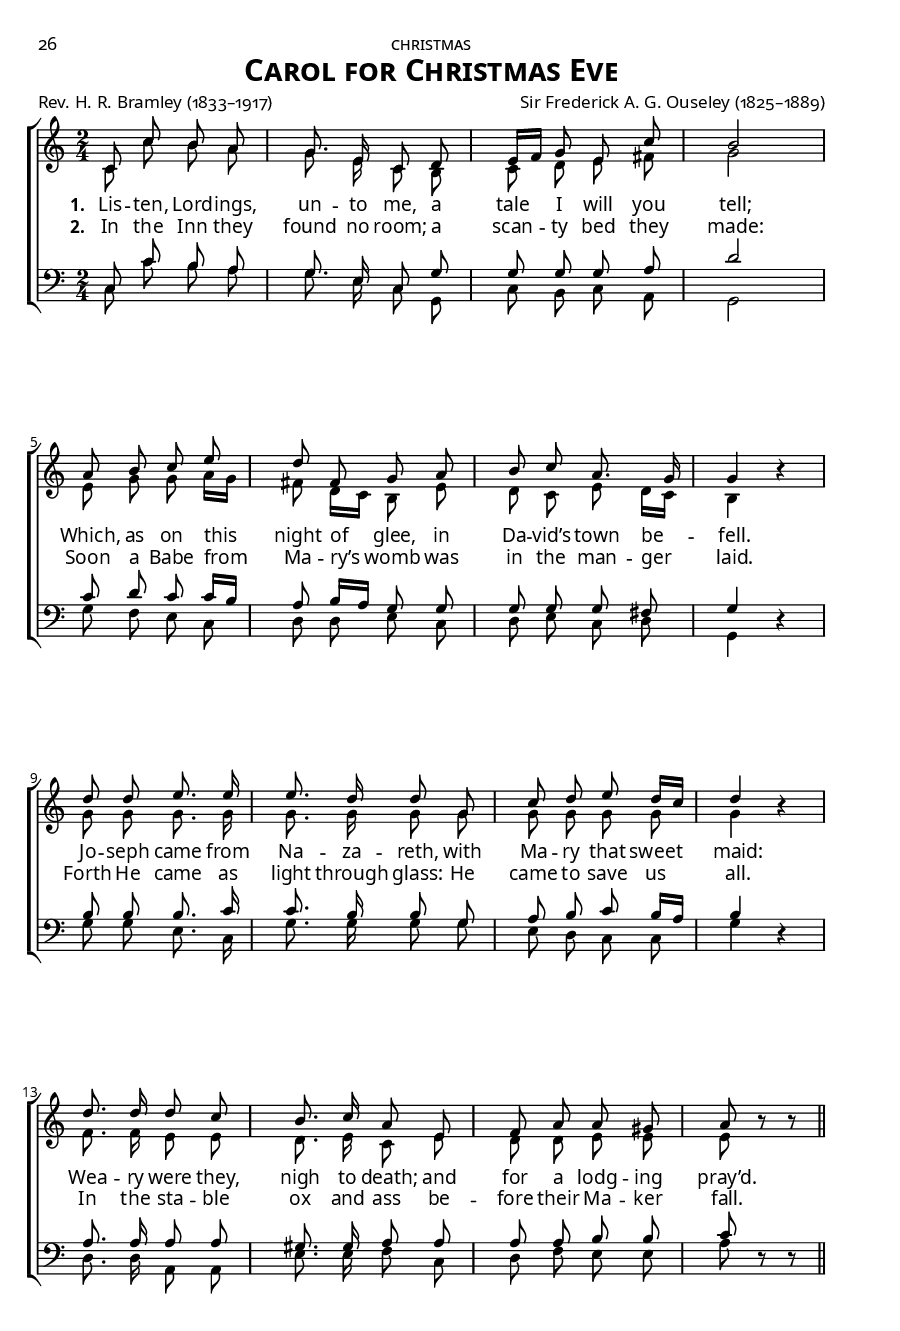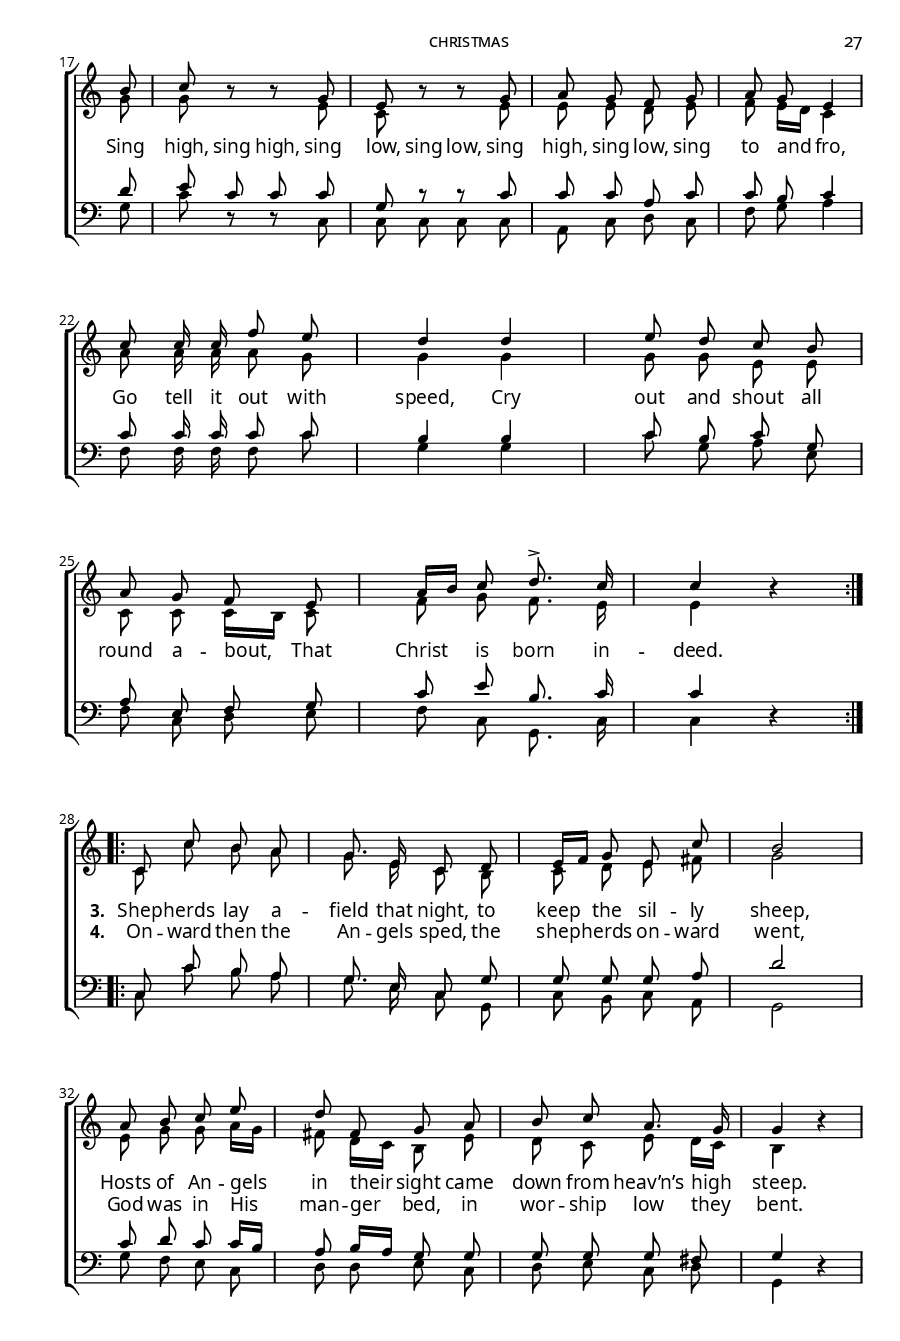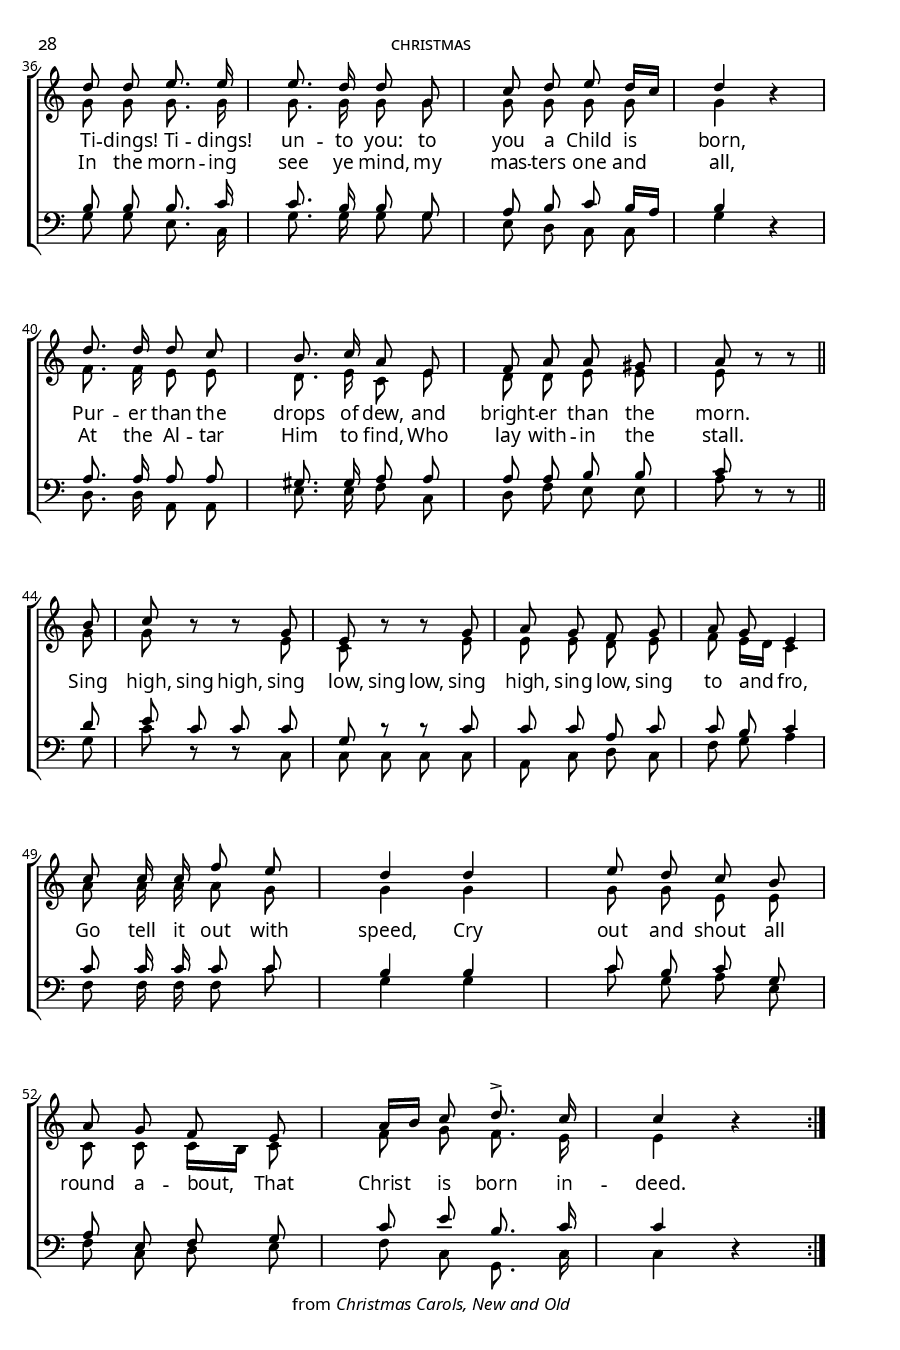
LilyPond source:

\version "2.14.2"
\include "util.ly"
\header {
  title = \markup{\override #'(font-name . "Garamond Premier Pro Semibold"){ \abs-fontsize #15 \smallCapsOldStyle"Carol for Christmas Eve"}}
  poet = \markup\oldStyleNum"Rev. H. R. Bramley (1833–1917)"
  composer = \markup\oldStyleNum"Sir Frederick A. G. Ouseley (1825–1889)"
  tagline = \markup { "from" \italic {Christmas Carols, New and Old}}
}
\paper {
  %print-all-headers = ##f
  paper-height = 9\in
  paper-width = 6\in
  indent = 0\in
  %system-system-spacing = #'((basic-distance . 10) (padding . 0))
  %system-system-spacing =
  %  #'((basic-distance . 0)
  %     (minimum-distance . 0)
  %     (padding . -5)
  %     (stretchability . 100))
  ragged-last-bottom = ##f
  ragged-bottom = ##f
  two-sided = ##t
  inner-margin = 0.5\in
  outer-margin = 0.25\in
  top-margin = 0.25\in
  bottom-margin = 0.25\in
  first-page-number = #026
  print-first-page-number = ##t
  headerLine = \markup{\override #'(font-name . "Garamond Premier Pro") \smallCapsOldStyle"christmas"}
  oddHeaderMarkup = \markup\fill-line{
     \override #'(font-name . "Garamond Premier Pro")\abs-fontsize #8.5
     \combine 
        \fill-line{"" \on-the-fly #print-page-number-check-first
        \oldStylePageNum""
        }
        \fill-line{\headerLine}
  }
  evenHeaderMarkup = \markup {
     \override #'(font-name . "Garamond Premier Pro")\abs-fontsize #8.5
     \combine
        \on-the-fly #print-page-number-check-first
        \oldStylePageNum""
        \fill-line{\headerLine}
  }
}
#(set-global-staff-size 15) \paper{ #(define fonts (make-pango-font-tree "GoudyOlSt BT" "Garamond Premier Pro" "Garamond Premier Pro" (/ 15 20))) }
global = {
  \key c \major
  \time 2/4
  \autoBeamOff
}

sopMusic = \relative c' {
  \repeat volta 2 {
    c8 c' b a |
    g8. e16 c8 d |
    e16[ f] g8 e c' |
    b2 |
    a8 b c e | 
    
    d fis, g a |
    b c a8. g16 |
    g4 b\rest |
    d8 d e8. e16 |
    e8. d16 d8 g, | 
    
    c d e d16[ c] |
    d4 b\rest |
    d8. d16 d8 c |
    b8. c16 a8 e |
    f a a gis | 
    
    \partial 4. a b\rest b\rest \bar "||" \break
    \partial 8 b |
    c b\rest b\rest g |
    e b'\rest b\rest g |
    a g f g |
    a g e4 | \break
    
    c'8 c16 c f8 e |
    d4 d |
    e8 d c b |
    a g f e |
    a16[ b] c8 d8.-> c16 |
    c4 b\rest \break
  }
}
sopWords = \lyricmode {
  
}

altoMusic = \relative c' {
  c8 c' b a |
  g8. e16 c8 b |
  c d e fis |
  g2 |
  e8 g g a16[ g] |
  
  fis8 d16[ c] b8 e |
  d c e d16[ c] |
  b4 s |
  g'8 g g8. g16 |
  g8. g16 g8 g |
  
  g g g g |
  g4 s |
  f8. f16 e8 e |
  d8. e16 c8 e |
  d d e e |
  
  e s s g |
  g s s e |
  c s s e |
  e e d e |
  f e16[ d] c4 |
  
  a'8 a16 a a8 g |
  g4 g |
  g8 g e e |
  c c c16[ b] c8 |
  f g f8. e16 |
  e4 s
}
altoWords = \lyricmode {
  \dropLyricsVII
  \set stanza = #"1. "
  Lis -- ten, Lord -- ings, un -- to me, a tale I will you tell;
  Which, as on this night of glee, in Da -- vid’s town be -- fell.
  Jo -- seph came from Na -- za -- reth, with Ma -- ry that sweet maid:
  Wea -- ry were they, nigh to death; and for a lodg -- ing pray’d.
  
  \set associatedVoice = "tenors"
  Sing high, sing high,
  \set associatedVoice = "basses" sing low,
  sing low, sing high, sing low,
  \unset associatedVoice
  sing to and fro,
  Go tell it out with speed, Cry out and shout all round a -- bout,
  That Christ is born in -- deed.
  
  
  \set stanza = #"3. "
  Shep -- herds lay a -- field that night, to keep the sil -- ly sheep,
  Hosts of An -- gels in their sight came down from heav’n’s high steep.
  Ti -- dings! Ti -- dings! un -- to you: to you a Child is born,
  Pur -- er than the drops of dew, and bright -- er than the morn.
  
  \set associatedVoice = "tenors"
  Sing high, sing high,
  \set associatedVoice = "basses" sing low,
  sing low, sing high, sing low,
  \unset associatedVoice
  sing to and fro,
  Go tell it out with speed, Cry out and shout all round a -- bout,
  That Christ is born in -- deed.
}
altoWordsII = \lyricmode {
  \dropLyricsVII
%\markup\italic
  \set stanza = #"2. "
  In the Inn they found no room; a scan  -- ty bed they made:
  Soon a Babe from Ma -- ry’s womb was in the man -- ger laid.
  Forth He came as light through glass: He came to save us all.
  In the sta -- ble ox and ass be -- fore their Ma -- ker fall.
  
  \repeat unfold 32 \skip1
  
  \set stanza = #"4. "
  On -- ward then the An -- gels sped, the shep -- herds on -- ward went,
  God was in His man -- ger bed, in wor -- ship low they bent.
  In the morn -- ing see ye mind, my mas -- ters one and all,
  At the Al -- tar Him to find, Who lay with -- in the stall.
}
altoWordsIII = \lyricmode {
}
altoWordsIV = \lyricmode {
}
altoWordsV = \lyricmode {
  \set stanza = #"5. "
  \set ignoreMelismata = ##t
}
altoWordsVI = \lyricmode {
  \set stanza = #"6. "
  \set ignoreMelismata = ##t
}
tenorMusic = \relative c {
  c8 c' b a |
  g8. e16 c8 g' |
  g g g a |
  d2 |
  c8 d c c16[ b] |
  
  a8 b16[ a] g8 g |
  g g g fis |
  g4 s |
  b8 b b8. c16 |
  c8. b16 b8 g |
  
  a b c b16[ a] |
  b4 s |
  a8. a16 a8 a |
  gis8. gis16 a8 a |
  a a b b |
  
  c8 s s d |
  e c c c |
  g c\rest c\rest c |
  c c a c |
  c b c4 |
  
  c8 c16 c c8 c |
  b4 b |
  c8 b c g |
  a e f g |
  c e b8. c16 |
  c4 s
}
tenorWords = \lyricmode {
}
tenorWordsBass = \lyricmode {
}

bassMusic = \relative c {
  c8 c' b a |
  g8. e16 c8 g |
  c b c a |
  g2 |
  g'8 f e c |
  
  d d e c |
  d e c d |
  g,4 d'\rest |
  g8 g e8. c16 |
  g'8. g16 g8 g |
  
  e d c c |
  g'4 d\rest |
  d8. d16 a8 a |
  e'8. e16 f8 c |
  d f e e |
  
  a d,\rest d\rest g |
  c d,\rest d\rest c |
  c c c c |
  a c d c |
  f g a4 |
  
  f8 f16 f f8 c' |
  g4 g |
  c8 g a e |
  f c d e |
  f c g8. c16 c4 d\rest
}
bassWords = \lyricmode {

}

pianoRH = \relative c' {
  
}
pianoLH = \relative c' {
  
}

\score {
  <<
   \new ChoirStaff <<
%    \new Lyrics = sopranos \with { \override VerticalAxisGroup #'nonstaff-relatedstaff-spacing = #'((basic-distance . 1)) }
    \new Staff = women <<
      \new Voice = "sopranos" { \voiceOne << \global \repeat unfold 2 \sopMusic >> }
      \new Voice = "altos" { \voiceTwo << \global \repeat unfold 2 \altoMusic >> }
    >>
   \new Staff = men <<
      \clef bass
      \new Voice = "tenors" { \voiceOne << \global \repeat unfold 2 \tenorMusic >> }
      \new Voice = "basses" { \voiceTwo << \global \repeat unfold 2 \bassMusic >> }
    >>
    \new Lyrics \with { alignAboveContext = #"women" \override VerticalAxisGroup #'nonstaff-relatedstaff-spacing = #'((basic-distance . 1))} \lyricsto "sopranos" \sopWords
     \new Lyrics = "altosVI"  \with { alignBelowContext = #"women" \override VerticalAxisGroup #'nonstaff-relatedstaff-spacing = #'((basic-distance . 1))} \lyricsto "altos" \altoWordsVI
    \new Lyrics = "altosV"  \with { alignBelowContext = #"women" \override VerticalAxisGroup #'nonstaff-relatedstaff-spacing = #'((basic-distance . 1))} \lyricsto "altos" \altoWordsV
    \new Lyrics = "altosIV"  \with { alignBelowContext = #"women" \override VerticalAxisGroup #'nonstaff-relatedstaff-spacing = #'((basic-distance . 1))} \lyricsto "altos" \altoWordsIV
    \new Lyrics = "altosIII"  \with { alignBelowContext = #"women" \override VerticalAxisGroup #'nonstaff-relatedstaff-spacing = #'((basic-distance . 1))} \lyricsto "altos" \altoWordsIII
    \new Lyrics = "altosII"  \with { alignBelowContext = #"women" \override VerticalAxisGroup #'nonstaff-relatedstaff-spacing = #'((basic-distance . 1))} \lyricsto "altos" \altoWordsII
    \new Lyrics = "altos"  \with { alignBelowContext = #"women" \override VerticalAxisGroup #'nonstaff-relatedstaff-spacing = #'((basic-distance . 1))} \lyricsto "altos" \altoWords
%    \new Lyrics \with { alignAboveContext = #"men" \override VerticalAxisGroup #'nonstaff-relatedstaff-spacing = #'((basic-distance . 1)) } \lyricsto "tenors" \tenorWords
    \new Lyrics \with { alignBelowContext = #"men" \override VerticalAxisGroup #'nonstaff-relatedstaff-spacing = #'((basic-distance . 1)) } \lyricsto "basses" \bassWords
  >>
%    \new PianoStaff << \new Staff { \new Voice { \pianoRH } } \new Staff { \clef "bass" \pianoLH } >>
  >>
  \layout {
    \context {
      \Score
      \override SpacingSpanner #'base-shortest-duration = #(ly:make-moment 1 2)
      \override SpacingSpanner #'common-shortest-duration = #(ly:make-moment 1 2)
    }
    \context {
      % Remove all empty staves
      % \Staff \RemoveEmptyStaves \override VerticalAxisGroup #'remove-first = ##t
    }
    \context {
      \Lyrics
      \override LyricText #'X-offset = #center-on-word
    }
  }
  \midi {
    \tempo 4 = 90
    \set Staff.midiInstrument = "flute"
  
    \context {
      \Voice
      \remove "Dynamic_performer"
    }
  }
}
